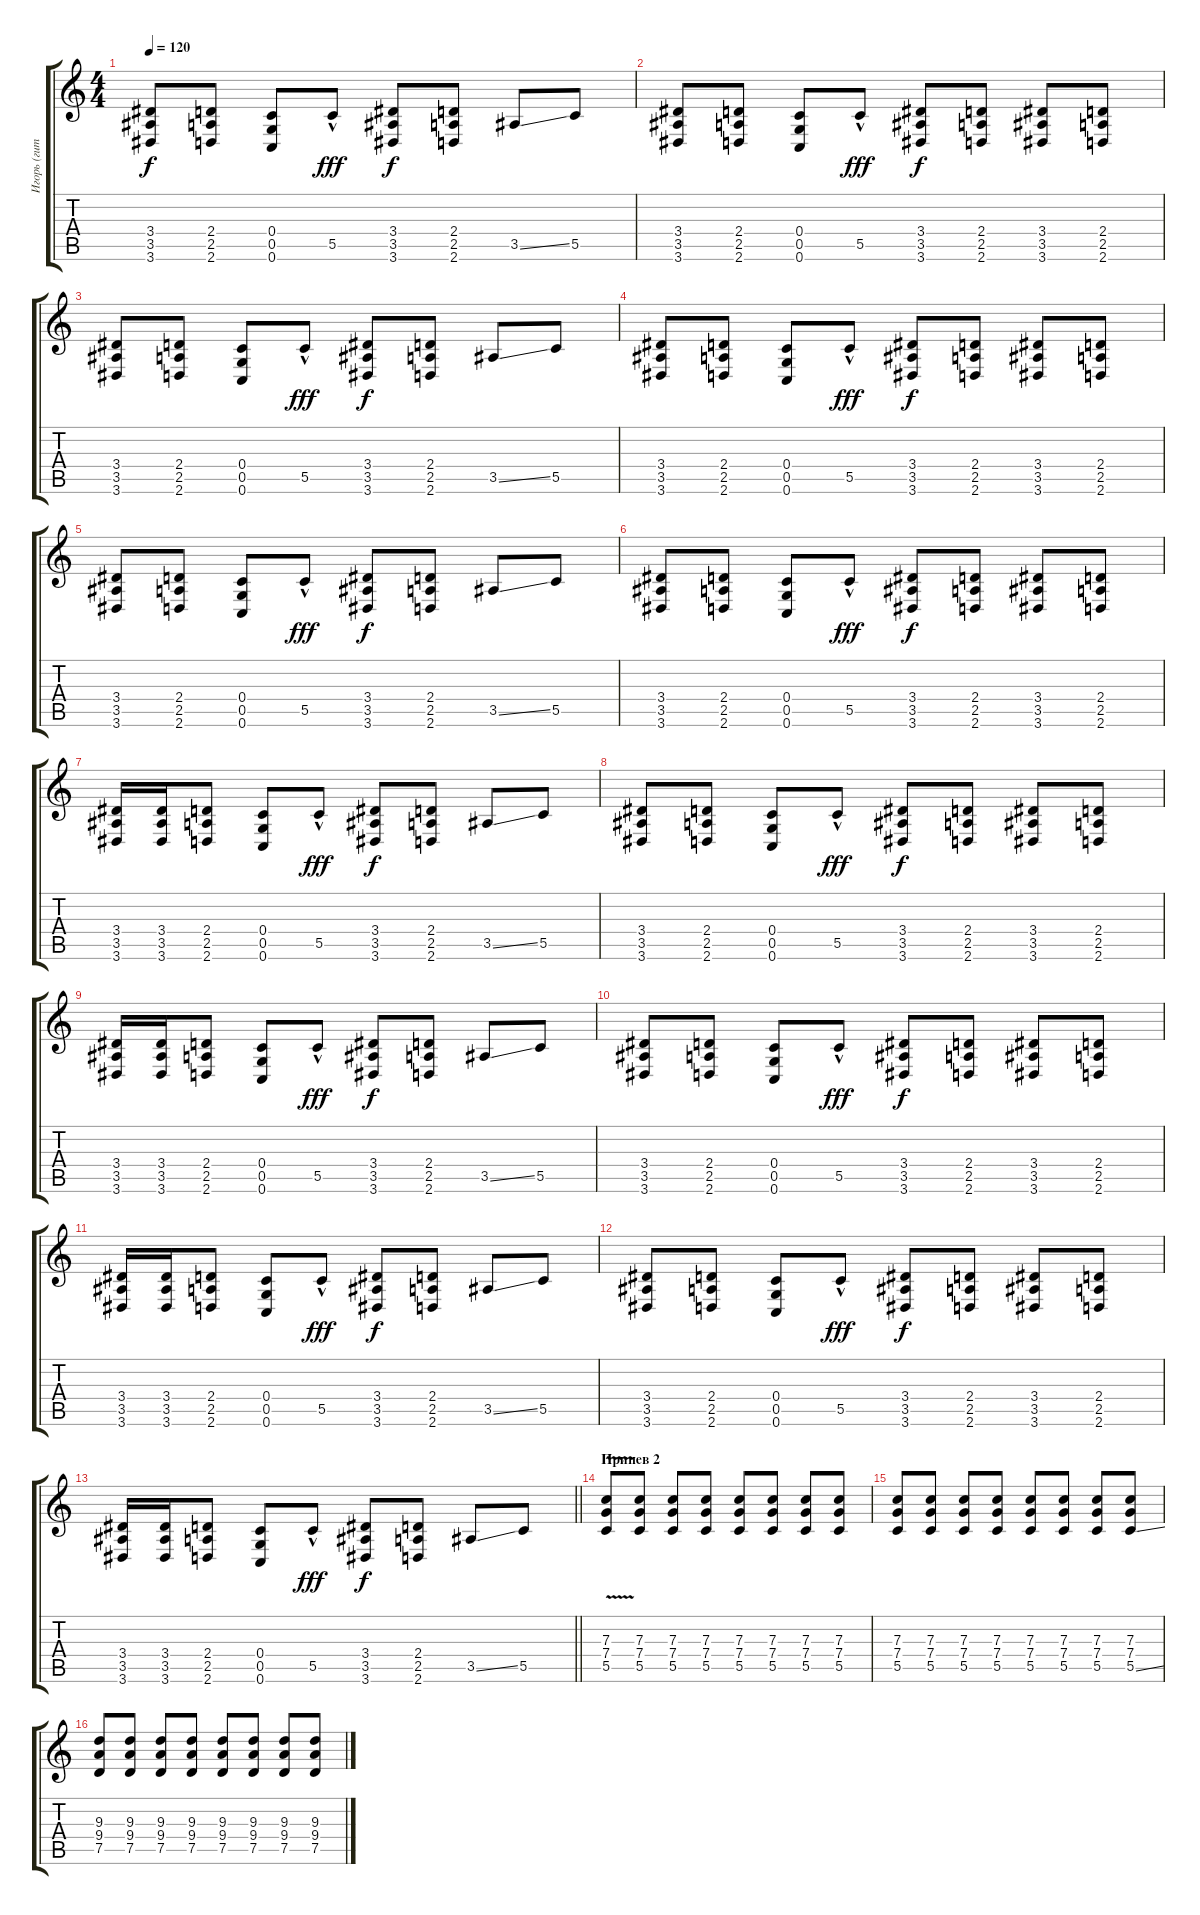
\track ("Игорь (гитара 1)/деревянные (флейта,клар" "Игорь (гит") {instrument overdrivenguitar}
\staff {score tabs}
\tuning (D4 A3 F3 C3 G2 C2) {hide}
\ts (4 4)
\tempo 120
\clef g2
\ks c
(3.4 3.5 3.6).8{dy f} (2.4 2.5 2.6).8 (0.4 0.5 0.6).8 5.5{hac}.8{dy fff} (3.4 3.5 3.6).8{dy f} (2.4 2.5 2.6).8 3.5{ss}.8 5.5.8 |
(3.4 3.5 3.6).8 (2.4 2.5 2.6).8 (0.4 0.5 0.6).8 5.5{hac}.8{dy fff} (3.4 3.5 3.6).8{dy f} (2.4 2.5 2.6).8 (3.4 3.5 3.6).8 (2.4 2.5 2.6).8 |
(3.4 3.5 3.6).8 (2.4 2.5 2.6).8 (0.4 0.5 0.6).8 5.5{hac}.8{dy fff} (3.4 3.5 3.6).8{dy f} (2.4 2.5 2.6).8 3.5{ss}.8 5.5.8 |
(3.4 3.5 3.6).8 (2.4 2.5 2.6).8 (0.4 0.5 0.6).8 5.5{hac}.8{dy fff} (3.4 3.5 3.6).8{dy f} (2.4 2.5 2.6).8 (3.4 3.5 3.6).8 (2.4 2.5 2.6).8 |
(3.4 3.5 3.6).8 (2.4 2.5 2.6).8 (0.4 0.5 0.6).8 5.5{hac}.8{dy fff} (3.4 3.5 3.6).8{dy f} (2.4 2.5 2.6).8 3.5{ss}.8 5.5.8 |
(3.4 3.5 3.6).8 (2.4 2.5 2.6).8 (0.4 0.5 0.6).8 5.5{hac}.8{dy fff} (3.4 3.5 3.6).8{dy f} (2.4 2.5 2.6).8 (3.4 3.5 3.6).8 (2.4 2.5 2.6).8 |
(3.4 3.5 3.6).16 (3.4 3.5 3.6).16 (2.4 2.5 2.6).8 (0.4 0.5 0.6).8 5.5{hac}.8{dy fff} (3.4 3.5 3.6).8{dy f} (2.4 2.5 2.6).8 3.5{ss}.8 5.5.8 |
(3.4 3.5 3.6).8 (2.4 2.5 2.6).8 (0.4 0.5 0.6).8 5.5{hac}.8{dy fff} (3.4 3.5 3.6).8{dy f} (2.4 2.5 2.6).8 (3.4 3.5 3.6).8 (2.4 2.5 2.6).8 |
(3.4 3.5 3.6).16 (3.4 3.5 3.6).16 (2.4 2.5 2.6).8 (0.4 0.5 0.6).8 5.5{hac}.8{dy fff} (3.4 3.5 3.6).8{dy f} (2.4 2.5 2.6).8 3.5{ss}.8 5.5.8 |
(3.4 3.5 3.6).8 (2.4 2.5 2.6).8 (0.4 0.5 0.6).8 5.5{hac}.8{dy fff} (3.4 3.5 3.6).8{dy f} (2.4 2.5 2.6).8 (3.4 3.5 3.6).8 (2.4 2.5 2.6).8 |
(3.4 3.5 3.6).16 (3.4 3.5 3.6).16 (2.4 2.5 2.6).8 (0.4 0.5 0.6).8 5.5{hac}.8{dy fff} (3.4 3.5 3.6).8{dy f} (2.4 2.5 2.6).8 3.5{ss}.8 5.5.8 |
(3.4 3.5 3.6).8 (2.4 2.5 2.6).8 (0.4 0.5 0.6).8 5.5{hac}.8{dy fff} (3.4 3.5 3.6).8{dy f} (2.4 2.5 2.6).8 (3.4 3.5 3.6).8 (2.4 2.5 2.6).8 |
\barLineRight lightlight
(3.4 3.5 3.6).16 (3.4 3.5 3.6).16 (2.4 2.5 2.6).8 (0.4 0.5 0.6).8 5.5{hac}.8{dy fff} (3.4 3.5 3.6).8{dy f} (2.4 2.5 2.6).8 3.5{ss}.8 5.5.8 |
\section ("" "Припев 2")
(7.3{v} 7.4 5.5).8{volume 10 instrument overdrivenguitar} (7.3 7.4 5.5).8 (7.3 7.4 5.5).8 (7.3 7.4 5.5).8 (7.3 7.4 5.5).8 (7.3 7.4 5.5).8 (7.3 7.4 5.5).8 (7.3 7.4 5.5).8 |
(7.3 7.4 5.5).8 (7.3 7.4 5.5).8 (7.3 7.4 5.5).8 (7.3 7.4 5.5).8 (7.3 7.4 5.5).8 (7.3 7.4 5.5).8 (7.3 7.4 5.5).8 (7.3 7.4 5.5{ss}).8 |
(9.3 9.4 7.5).8 (9.3 9.4 7.5).8 (9.3 9.4 7.5).8 (9.3 9.4 7.5).8 (9.3 9.4 7.5).8 (9.3 9.4 7.5).8 (9.3 9.4 7.5).8 (9.3 9.4 7.5).8
